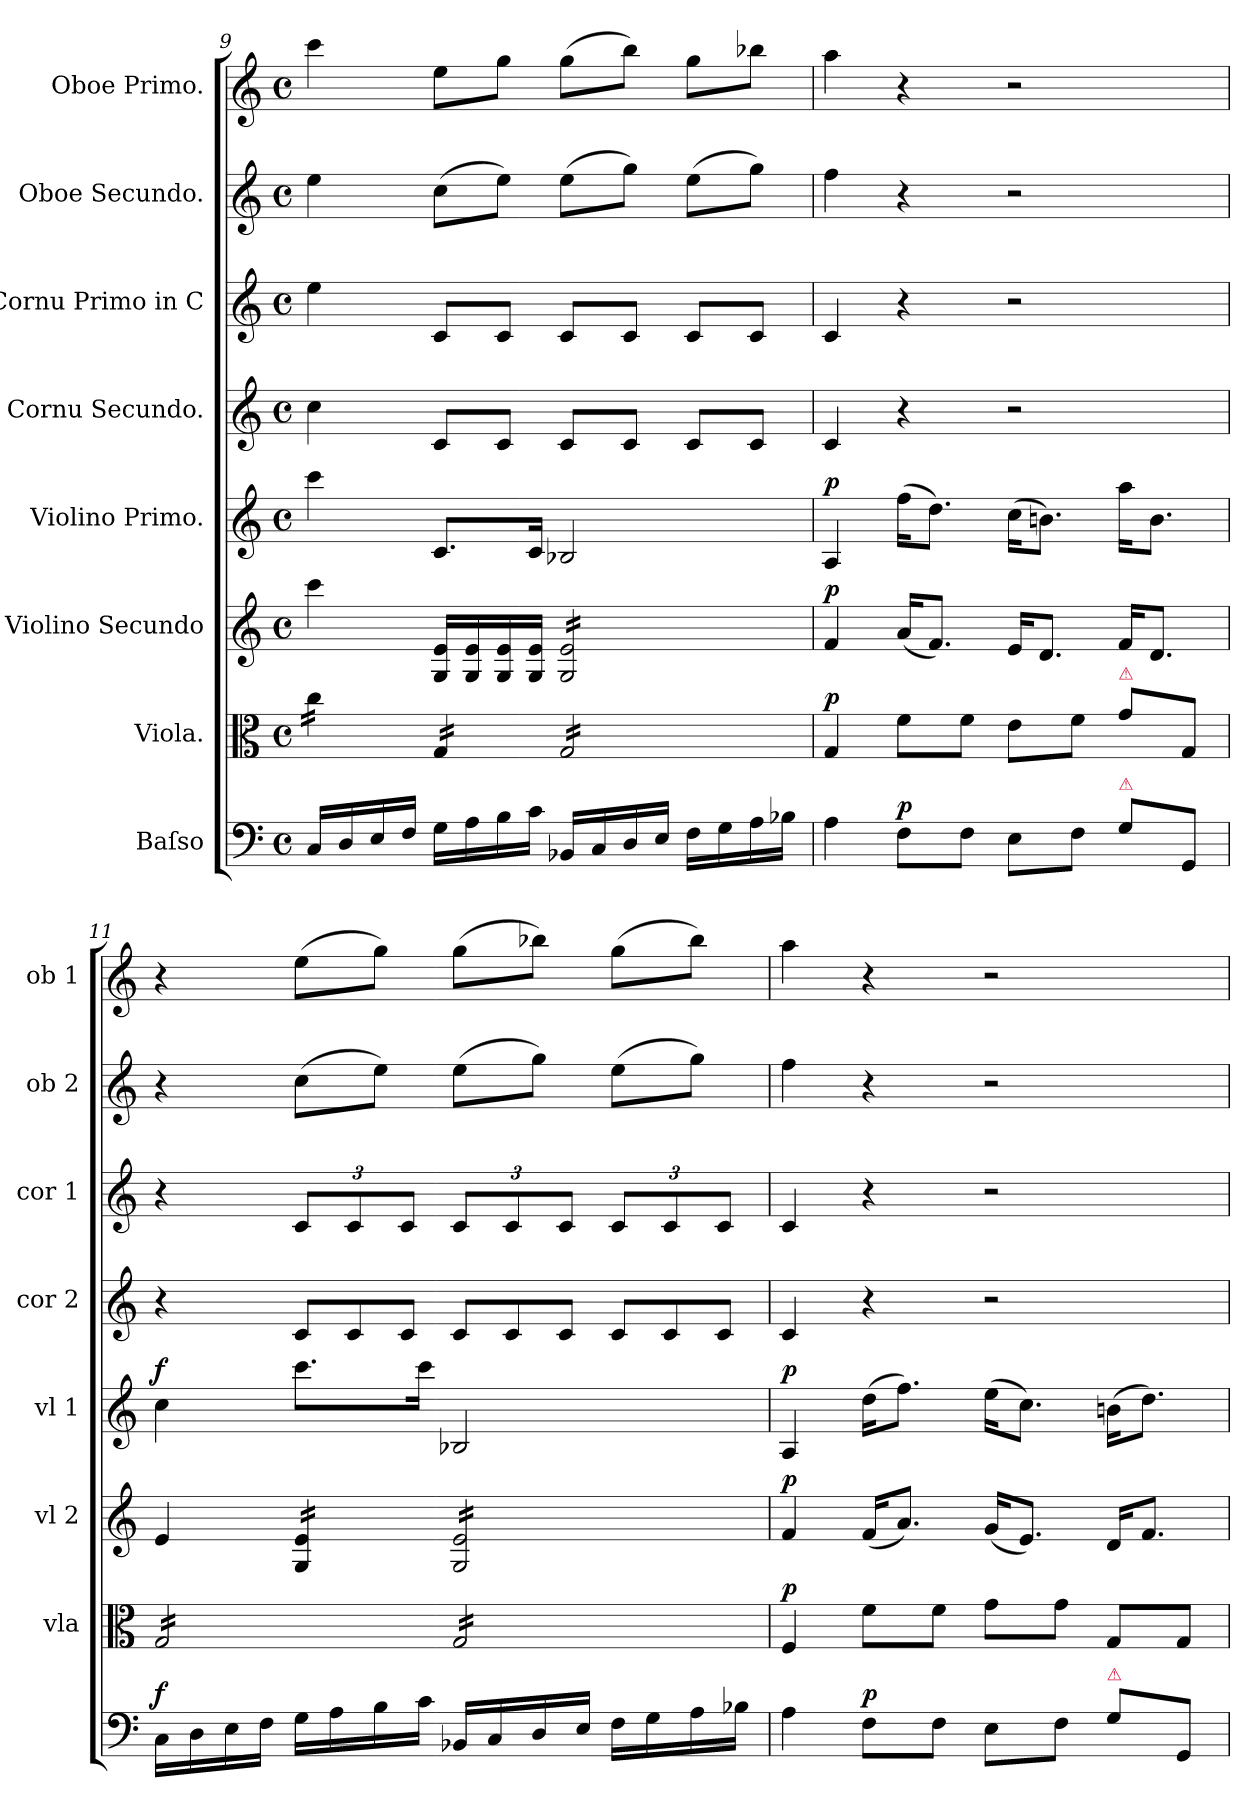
**kern	**dynam	**kern	**dynam	**kern	**dynam	**kern	**dynam	**kern	**kern	**kern	**kern
*part8	*part8	*part7	*part7	*part6	*part6	*part5	*part5	*part4	*part3	*part2	*part1
*staff8	*staff8	*staff7	*staff7	*staff6	*staff6	*staff5	*staff5	*staff4	*staff3	*staff2	*staff1
*I"Baſso	*	*I"Viola.	*	*I"Violino Secundo	*	*I"Violino Primo.	*	*I"Cornu Secundo.	*I"Cornu Primo in C	*I"Oboe Secundo.	*I"Oboe Primo.
*	*	*I'vla	*	*I'vl 2	*	*I'vl 1	*	*I'cor 2	*I'cor 1	*I'ob 2	*I'ob 1
*clefF4	*	*clefC3	*	*clefG2	*	*clefG2	*	*clefG2	*clefG2	*clefG2	*clefG2
*k[]	*	*k[]	*	*k[]	*	*k[]	*	*k[]	*k[]	*k[]	*k[]
*C:	*	*C:	*	*C:	*	*C:	*	*C:	*C:	*C:	*C:
*M4/4	*	*M4/4	*	*M4/4	*	*M4/4	*	*M4/4	*M4/4	*M4/4	*M4/4
*met(c)	*	*met(c)	*	*met(c)	*	*met(c)	*	*met(c)	*met(c)	*met(c)	*met(c)
=9	=9	=9	=9	=9	=9	=9	=9	=9	=9	=9	=9
*	*	*tremolo	*	*	*	*	*	*	*	*	*
16C/LL	.	16cc\LL	.	4ccc\	.	4ccc\	.	4cc\	4ee\	4ee\	4ccc\
16D/	.	16cc\	.	.	.	.	.	.	.	.	.
16E/	.	16cc\	.	.	.	.	.	.	.	.	.
16F/JJ	.	16cc\JJ	.	.	.	.	.	.	.	.	.
16G\LL	.	16G/LL	.	16G/ 16e/LL	.	8.c/L	.	8c/L	8c/L	(8cc\L	8ee\L
16A\	.	16G/	.	16G/ 16e/	.	.	.	.	.	.	.
16B\	.	16G/	.	16G/ 16e/	.	.	.	8c/J	8c/J	8ee\J)	8gg\J
16c\JJ	.	16G/JJ	.	16G/ 16e/JJ	.	16c/Jk	.	.	.	.	.
*	*	*	*	*tremolo	*	*	*	*	*	*	*
16BB-X/LL	.	16G/LL	.	16G/ 16e/LL	.	2B-X/	.	8c/L	8c/L	(8ee\L	(8gg\L
16C/	.	16G/	.	16G/ 16e/	.	.	.	.	.	.	.
16D/	.	16G/	.	16G/ 16e/	.	.	.	8c/J	8c/J	8gg\J)	8bb\J)
16E/JJ	.	16G/	.	16G/ 16e/	.	.	.	.	.	.	.
16F\LL	.	16G/	.	16G/ 16e/	.	.	.	8c/L	8c/L	(8ee\L	8gg\L
16G\	.	16G/	.	16G/ 16e/	.	.	.	.	.	.	.
16A\	.	16G/	.	16G/ 16e/	.	.	.	8c/J	8c/J	8gg\J)	8bb-X\J
16B-X\JJ	.	16G/JJ	.	16G/ 16e/JJ	.	.	.	.	.	.	.
*	*	*	*	*Xtremolo	*	*	*	*	*	*	*
*	*	*Xtremolo	*	*	*	*	*	*	*	*	*
=10	=10	=10	=10	=10	=10	=10	=10	=10	=10	=10	=10
!	!	!	!LO:DY:a	!	!LO:DY:a	!	!LO:DY:a	!	!	!	!
4A\	.	4G/	p	4f/	p	4A/	p	4c/	4c/	4ff\	4aa\
!	!LO:DY:a	!	!	!	!	!	!	!	!	!	!
8F\L	p	8f\L	.	(16a/KL	.	(16ff\KL	.	4r	4r	4r	4r
.	.	.	.	8.f/J)	.	8.dd\J)	.	.	.	.	.
8F\J	.	8f\J	.	.	.	.	.	.	.	.	.
8E\L	.	8e\L	.	16e/KL	.	(16cc\KL	.	2r	2r	2r	2r
.	.	.	.	8.d/J	.	8.bn\J)	.	.	.	.	.
8F\J	.	8f\J	.	.	.	.	.	.	.	.	.
!	!	!LO:TX:a:color=crimson:t=⚠	!	!	!	!	!	!	!	!	!
!LO:TX:a:color=crimson:t=⚠	!	!	!	!	!	!	!	!	!	!	!
8G\L	.	8g\L	.	16f/KL	.	16aa\KL	.	.	.	.	.
.	.	.	.	8.d/J	.	8.b\J	.	.	.	.	.
8GG/J	.	8G/J	.	.	.	.	.	.	.	.	.
=11	=11	=11	=11	=11	=11	=11	=11	=11	=11	=11	=11
!	!LO:DY:a	!	!LO:DY:a	!	!LO:DY:a	!	!LO:DY:a	!	!	!	!
*	*	*tremolo	*	*	*	*	*	*	*	*	*
16C\LL	f	16G/LL	for	4e/	for	4cc\	f	4r	4r	4r	4r
16D\	.	16G/	.	.	.	.	.	.	.	.	.
16E\	.	16G/	.	.	.	.	.	.	.	.	.
16F\JJ	.	16G/	.	.	.	.	.	.	.	.	.
*	*	*	*	*	*	*	*	*Xtuplet	*	*	*
*	*	*	*	*tremolo	*	*	*	*	*	*	*
16G\LL	.	16G/	.	16G/ 16e/LL	.	8.ccc\L	.	12c/L	12c/L	(8cc\L	(8ee\L
16A\	.	16G/	.	16G/ 16e/	.	.	.	.	.	.	.
.	.	.	.	.	.	.	.	12c/	12c/	.	.
16B\	.	16G/	.	16G/ 16e/	.	.	.	.	.	8ee\J)	8gg\J)
.	.	.	.	.	.	.	.	12c/J	12c/J	.	.
16c\JJ	.	16G/JJ	.	16G/ 16e/JJ	.	16ccc\Jk	.	.	.	.	.
16BB-X/LL	.	16G/LL	.	16G/ 16e/LL	.	2B-X/	.	12c/L	12c/L	(8ee\L	(8gg\L
16C/	.	16G/	.	16G/ 16e/	.	.	.	.	.	.	.
.	.	.	.	.	.	.	.	12c/	12c/	.	.
16D/	.	16G/	.	16G/ 16e/	.	.	.	.	.	8gg\J)	8bb-X\J)
.	.	.	.	.	.	.	.	12c/J	12c/J	.	.
16E/JJ	.	16G/	.	16G/ 16e/	.	.	.	.	.	.	.
16F\LL	.	16G/	.	16G/ 16e/	.	.	.	12c/L	12c/L	(8ee\L	(8gg\L
16G\	.	16G/	.	16G/ 16e/	.	.	.	.	.	.	.
.	.	.	.	.	.	.	.	12c/	12c/	.	.
16A\	.	16G/	.	16G/ 16e/	.	.	.	.	.	8gg\J)	8bb-\J)
.	.	.	.	.	.	.	.	12c/J	12c/J	.	.
16B-X\JJ	.	16G/JJ	.	16G/ 16e/JJ	.	.	.	.	.	.	.
*	*	*	*	*Xtremolo	*	*	*	*	*	*	*
*	*	*Xtremolo	*	*	*	*	*	*	*	*	*
=12	=12	=12	=12	=12	=12	=12	=12	=12	=12	=12	=12
!	!	!	!LO:DY:a	!	!LO:DY:a	!	!LO:DY:a	!	!	!	!
4A\	.	4F/	p	4f/	p	4A/	p	4c/	4c/	4ff\	4aa\
!	!LO:DY:a	!	!	!	!	!	!	!	!	!	!
8F\L	p	8f\L	.	(16f/KL	.	(16dd\KL	.	4r	4r	4r	4r
.	.	.	.	8.a/J)	.	8.ff\J)	.	.	.	.	.
8F\J	.	8f\J	.	.	.	.	.	.	.	.	.
8E\L	.	8g\L	.	(16g/KL	.	(16ee\KL	.	2r	2r	2r	2r
.	.	.	.	8.e/J)	.	8.cc\J)	.	.	.	.	.
8F\J	.	8g\J	.	.	.	.	.	.	.	.	.
!LO:TX:a:color=crimson:t=⚠	!	!	!	!	!	!	!	!	!	!	!
8G\L	.	8G/L	.	16d/KL	.	(16bn\KL	.	.	.	.	.
.	.	.	.	8.f/J	.	8.dd\J)	.	.	.	.	.
8GG/J	.	8G/J	.	.	.	.	.	.	.	.	.
=	=	=	=	=	=	=	=	=	=	=	=
*-	*-	*-	*-	*-	*-	*-	*-	*-	*-	*-	*-
